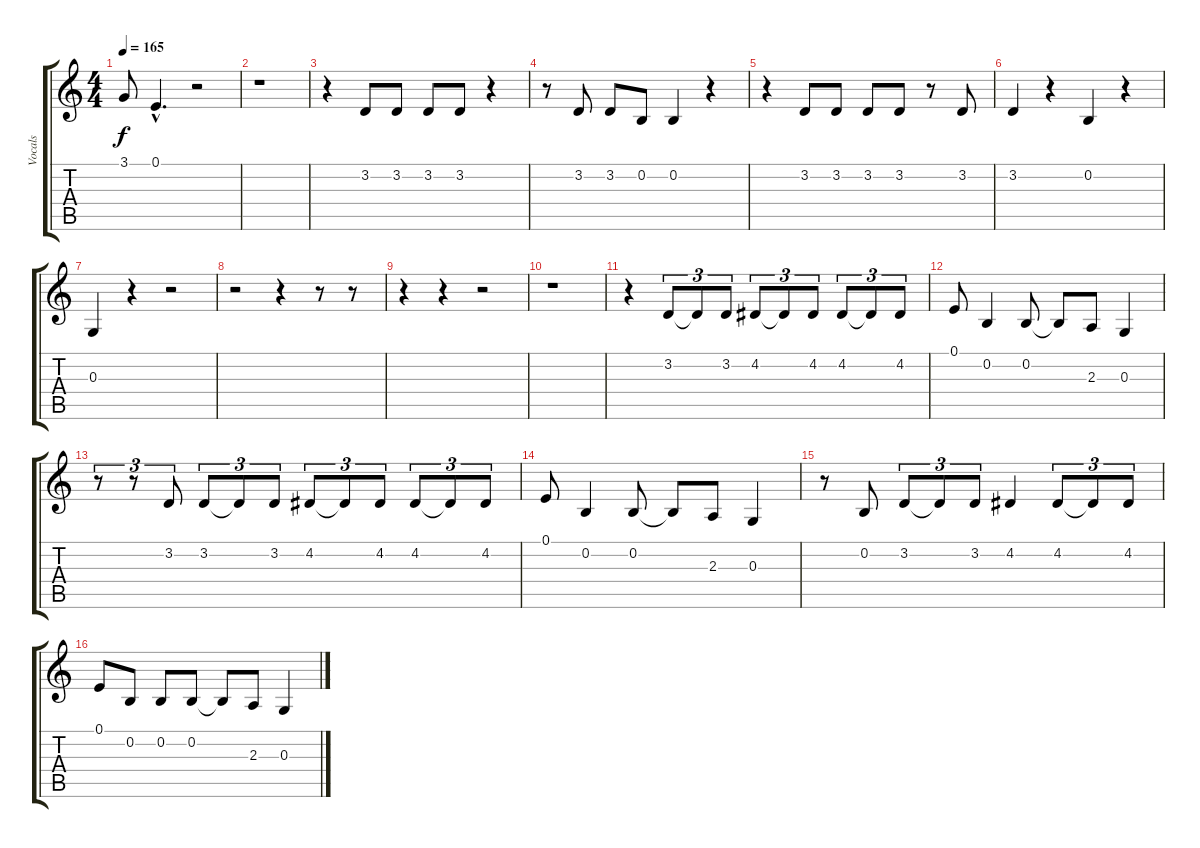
\track ("Vocals" "Vocals") {instrument drawbarorgan}
\staff {score tabs}
\tuning (E4 B3 G3 D3 A2 E2) {hide}
\ts (4 4)
\tempo 165
\clef g2
\ks c
3.1{t}.8{dy f} 0.1{hac}.4{d} r.2 |
r.1 |
r.4 3.2.8 3.2.8 3.2.8 3.2.8 r.4 |
r.8 3.2.8 3.2.8 0.2.8 0.2.4 r.4 |
r.4 3.2.8 3.2.8 3.2.8 3.2.8 r.8 3.2.8 |
3.2.4 r.4 0.2.4 r.4 |
0.3.4 r.4 r.2 |
r.2 r.4 r.8 r.8 |
r.4 r.4 r.2 |
r.1 |
r.4 3.2.8{tu (3 2)} 3.2{t}.8{tu (3 2)} 3.2.8{tu (3 2)} 4.2.8{tu (3 2)} 4.2{t}.8{tu (3 2)} 4.2.8{tu (3 2)} 4.2.8{tu (3 2)} 4.2{t}.8{tu (3 2)} 4.2.8{tu (3 2)} |
0.1.8 0.2.4 0.2.8 0.2{t}.8 2.3.8 0.3.4 |
r.8{tu (3 2)} r.8{tu (3 2)} 3.2.8{tu (3 2)} 3.2.8{tu (3 2)} 3.2{t}.8{tu (3 2)} 3.2.8{tu (3 2)} 4.2.8{tu (3 2)} 4.2{t}.8{tu (3 2)} 4.2.8{tu (3 2)} 4.2.8{tu (3 2)} 4.2{t}.8{tu (3 2)} 4.2.8{tu (3 2)} |
0.1.8 0.2.4 0.2.8 0.2{t}.8 2.3.8 0.3.4 |
r.8 0.2.8 3.2.8{tu (3 2)} 3.2{t}.8{tu (3 2)} 3.2.8{tu (3 2)} 4.2.4 4.2.8{tu (3 2)} 4.2{t}.8{tu (3 2)} 4.2.8{tu (3 2)} |
0.1.8 0.2.8 0.2.8 0.2.8 0.2{t}.8 2.3.8 0.3.4
